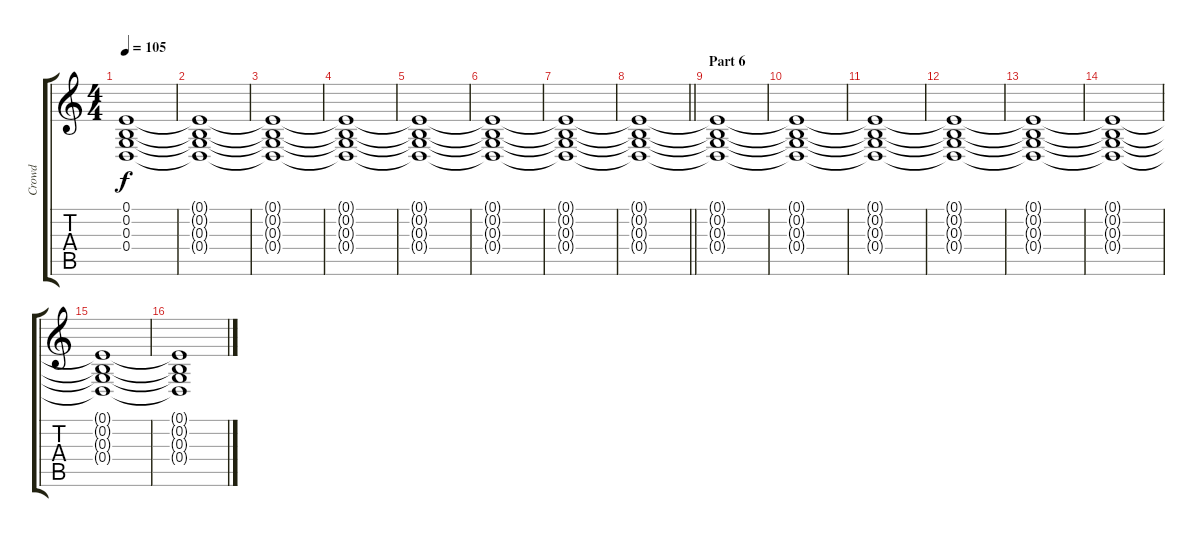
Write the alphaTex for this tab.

\track ("Crowd" "Crowd") {instrument applause}
\staff {score tabs}
\tuning (E4 B3 G3 D3 A2 E2) {hide}
\ts (4 4)
\tempo 105
\clef g2
\ks c
(0.1{t} 0.2{t} 0.3{t} 0.4{t}).1{dy f} |
(0.1{t} 0.2{t} 0.3{t} 0.4{t}).1 |
(0.1{t} 0.2{t} 0.3{t} 0.4{t}).1 |
(0.1{t} 0.2{t} 0.3{t} 0.4{t}).1 |
(0.1{t} 0.2{t} 0.3{t} 0.4{t}).1 |
(0.1{t} 0.2{t} 0.3{t} 0.4{t}).1 |
(0.1{t} 0.2{t} 0.3{t} 0.4{t}).1 |
\barLineRight lightlight
(0.1{t} 0.2{t} 0.3{t} 0.4{t}).1 |
\section ("" "Part 6")
(0.1{t} 0.2{t} 0.3{t} 0.4{t}).1 |
(0.1{t} 0.2{t} 0.3{t} 0.4{t}).1 |
(0.1{t} 0.2{t} 0.3{t} 0.4{t}).1 |
(0.1{t} 0.2{t} 0.3{t} 0.4{t}).1 |
(0.1{t} 0.2{t} 0.3{t} 0.4{t}).1 |
(0.1{t} 0.2{t} 0.3{t} 0.4{t}).1 |
(0.1{t} 0.2{t} 0.3{t} 0.4{t}).1 |
(0.1{t} 0.2{t} 0.3{t} 0.4{t}).1
